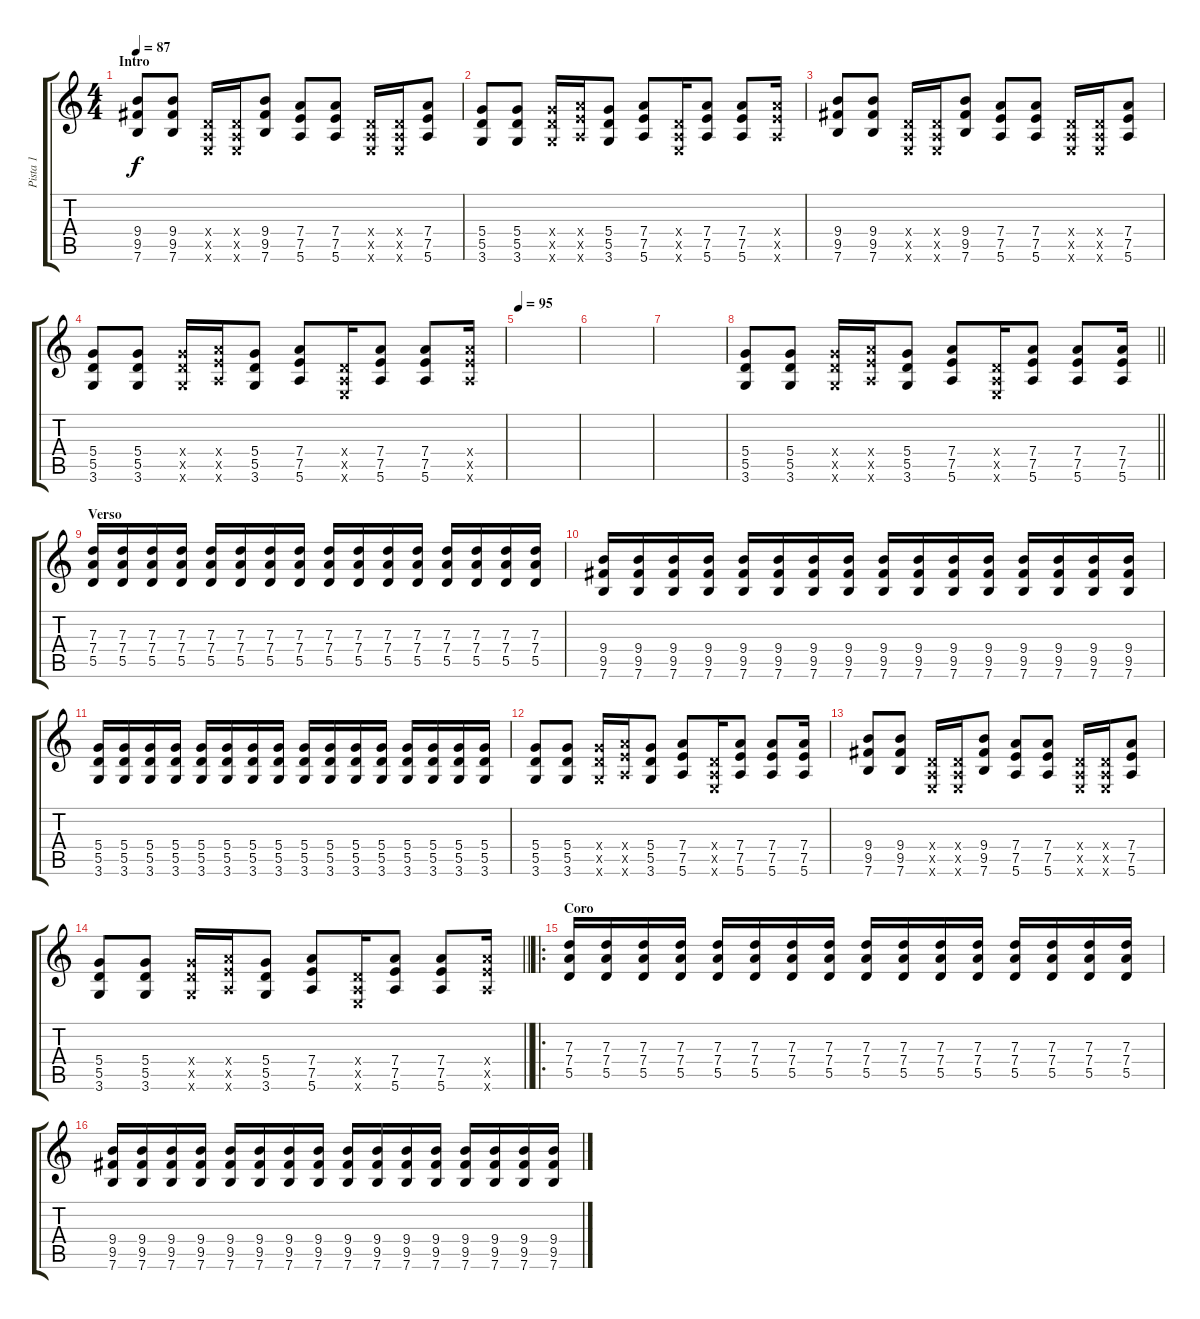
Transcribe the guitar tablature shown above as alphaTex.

\track ("Pista 1" "Pista 1") {instrument distortionguitar}
\staff {score tabs}
\tuning (E4 B3 G3 D3 A2 E2) {hide}
\ts (4 4)
\section ("" "Intro")
\tempo 87
\tempo 97
\tempo 87
\clef g2
\ks c
(9.4 9.5 7.6).8{dy f instrument distortionguitar} (9.4 9.5 7.6).8 (0.4{x} 0.5{x} 0.6{x}).16 (0.4{x} 0.5{x} 0.6{x}).16 (9.4 9.5 7.6).8 (7.4 7.5 5.6).8 (7.4 7.5 5.6).8 (0.4{x} 0.5{x} 0.6{x}).16 (0.4{x} 0.5{x} 0.6{x}).16 (7.4 7.5 5.6).8 |
(5.4 5.5 3.6).8 (5.4 5.5 3.6).8 (5.4{x} 5.5{x} 3.6{x}).16 (7.4{x} 7.5{x} 5.6{x}).16 (5.4 5.5 3.6).8 (7.4 7.5 5.6).8 (0.4{x} 0.5{x} 0.6{x}).16 (7.4 7.5 5.6).8 (7.4 7.5 5.6).8 (7.4{x} 7.5{x} 5.6{x}).16 |
(9.4 9.5 7.6).8 (9.4 9.5 7.6).8 (0.4{x} 0.5{x} 0.6{x}).16 (0.4{x} 0.5{x} 0.6{x}).16 (9.4 9.5 7.6).8 (7.4 7.5 5.6).8 (7.4 7.5 5.6).8 (0.4{x} 0.5{x} 0.6{x}).16 (0.4{x} 0.5{x} 0.6{x}).16 (7.4 7.5 5.6).8 |
(5.4 5.5 3.6).8 (5.4 5.5 3.6).8 (5.4{x} 5.5{x} 3.6{x}).16 (7.4{x} 7.5{x} 5.6{x}).16 (5.4 5.5 3.6).8 (7.4 7.5 5.6).8 (0.4{x} 0.5{x} 0.6{x}).16 (7.4 7.5 5.6).8 (7.4 7.5 5.6).8 (7.4{x} 7.5{x} 5.6{x}).16 |
\tempo 95
|
|
|
\barLineRight lightlight
(5.4 5.5 3.6).8 (5.4 5.5 3.6).8 (5.4{x} 5.5{x} 3.6{x}).16 (7.4{x} 7.5{x} 5.6{x}).16 (5.4 5.5 3.6).8 (7.4 7.5 5.6).8 (0.4{x} 0.5{x} 0.6{x}).16 (7.4 7.5 5.6).8 (7.4 7.5 5.6).8 (7.4 7.5 5.6).16 |
\section ("" "Verso")
(7.3 7.4 5.5).16 (7.3 7.4 5.5).16 (7.3 7.4 5.5).16 (7.3 7.4 5.5).16 (7.3 7.4 5.5).16 (7.3 7.4 5.5).16 (7.3 7.4 5.5).16 (7.3 7.4 5.5).16 (7.3 7.4 5.5).16 (7.3 7.4 5.5).16 (7.3 7.4 5.5).16 (7.3 7.4 5.5).16 (7.3 7.4 5.5).16 (7.3 7.4 5.5).16 (7.3 7.4 5.5).16 (7.3 7.4 5.5).16 |
(9.4 9.5 7.6).16 (9.4 9.5 7.6).16 (9.4 9.5 7.6).16 (9.4 9.5 7.6).16 (9.4 9.5 7.6).16 (9.4 9.5 7.6).16 (9.4 9.5 7.6).16 (9.4 9.5 7.6).16 (9.4 9.5 7.6).16 (9.4 9.5 7.6).16 (9.4 9.5 7.6).16 (9.4 9.5 7.6).16 (9.4 9.5 7.6).16 (9.4 9.5 7.6).16 (9.4 9.5 7.6).16 (9.4 9.5 7.6).16 |
(5.4 5.5 3.6).16 (5.4 5.5 3.6).16 (5.4 5.5 3.6).16 (5.4 5.5 3.6).16 (5.4 5.5 3.6).16 (5.4 5.5 3.6).16 (5.4 5.5 3.6).16 (5.4 5.5 3.6).16 (5.4 5.5 3.6).16 (5.4 5.5 3.6).16 (5.4 5.5 3.6).16 (5.4 5.5 3.6).16 (5.4 5.5 3.6).16 (5.4 5.5 3.6).16 (5.4 5.5 3.6).16 (5.4 5.5 3.6).16 |
(5.4 5.5 3.6).8 (5.4 5.5 3.6).8 (5.4{x} 5.5{x} 3.6{x}).16 (7.4{x} 7.5{x} 5.6{x}).16 (5.4 5.5 3.6).8 (7.4 7.5 5.6).8 (0.4{x} 0.5{x} 0.6{x}).16 (7.4 7.5 5.6).8 (7.4 7.5 5.6).8 (7.4 7.5 5.6).16 |
(9.4 9.5 7.6).8 (9.4 9.5 7.6).8 (0.4{x} 0.5{x} 0.6{x}).16 (0.4{x} 0.5{x} 0.6{x}).16 (9.4 9.5 7.6).8 (7.4 7.5 5.6).8 (7.4 7.5 5.6).8 (0.4{x} 0.5{x} 0.6{x}).16 (0.4{x} 0.5{x} 0.6{x}).16 (7.4 7.5 5.6).8 |
\barLineRight lightlight
(5.4 5.5 3.6).8 (5.4 5.5 3.6).8 (5.4{x} 5.5{x} 3.6{x}).16 (7.4{x} 7.5{x} 5.6{x}).16 (5.4 5.5 3.6).8 (7.4 7.5 5.6).8 (0.4{x} 0.5{x} 0.6{x}).16 (7.4 7.5 5.6).8 (7.4 7.5 5.6).8 (7.4{x} 7.5{x} 5.6{x}).16 |
\ro
\section ("" "Coro")
(7.3 7.4 5.5).16 (7.3 7.4 5.5).16 (7.3 7.4 5.5).16 (7.3 7.4 5.5).16 (7.3 7.4 5.5).16 (7.3 7.4 5.5).16 (7.3 7.4 5.5).16 (7.3 7.4 5.5).16 (7.3 7.4 5.5).16 (7.3 7.4 5.5).16 (7.3 7.4 5.5).16 (7.3 7.4 5.5).16 (7.3 7.4 5.5).16 (7.3 7.4 5.5).16 (7.3 7.4 5.5).16 (7.3 7.4 5.5).16 |
(9.4 9.5 7.6).16 (9.4 9.5 7.6).16 (9.4 9.5 7.6).16 (9.4 9.5 7.6).16 (9.4 9.5 7.6).16 (9.4 9.5 7.6).16 (9.4 9.5 7.6).16 (9.4 9.5 7.6).16 (9.4 9.5 7.6).16 (9.4 9.5 7.6).16 (9.4 9.5 7.6).16 (9.4 9.5 7.6).16 (9.4 9.5 7.6).16 (9.4 9.5 7.6).16 (9.4 9.5 7.6).16 (9.4 9.5 7.6).16
